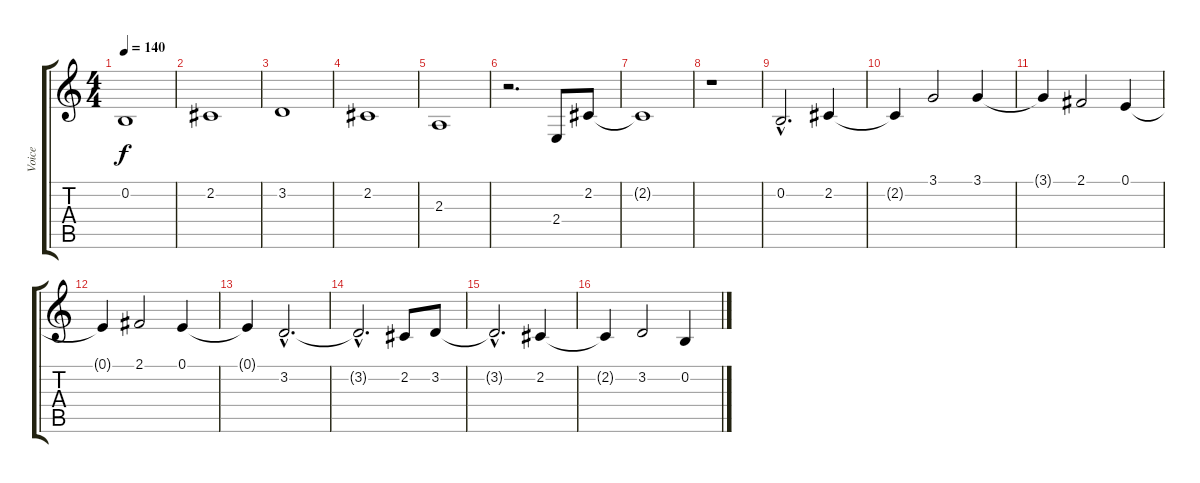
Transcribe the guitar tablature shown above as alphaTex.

\track ("Voice" "Voice") {instrument trumpet}
\staff {score tabs}
\tuning (E4 B3 G3 D3 A2 E2) {hide}
\ts (4 4)
\tempo 140
\clef g2
\ks c
0.2.1{dy f} |
2.2.1 |
3.2.1 |
2.2.1 |
2.3.1 |
r.2{d} 2.4.8 2.2.8 |
2.2{t}.1 |
r.1 |
0.2{hac}.2{d} 2.2.4 |
2.2{t}.4 3.1.2 3.1.4 |
3.1{t}.4 2.1.2 0.1.4 |
0.1{t}.4 2.1.2 0.1.4 |
0.1{t}.4 3.2{hac}.2{d} |
3.2{hac t}.2{d} 2.2.8 3.2.8 |
3.2{hac t}.2{d} 2.2.4 |
2.2{t}.4 3.2.2 0.2.4
